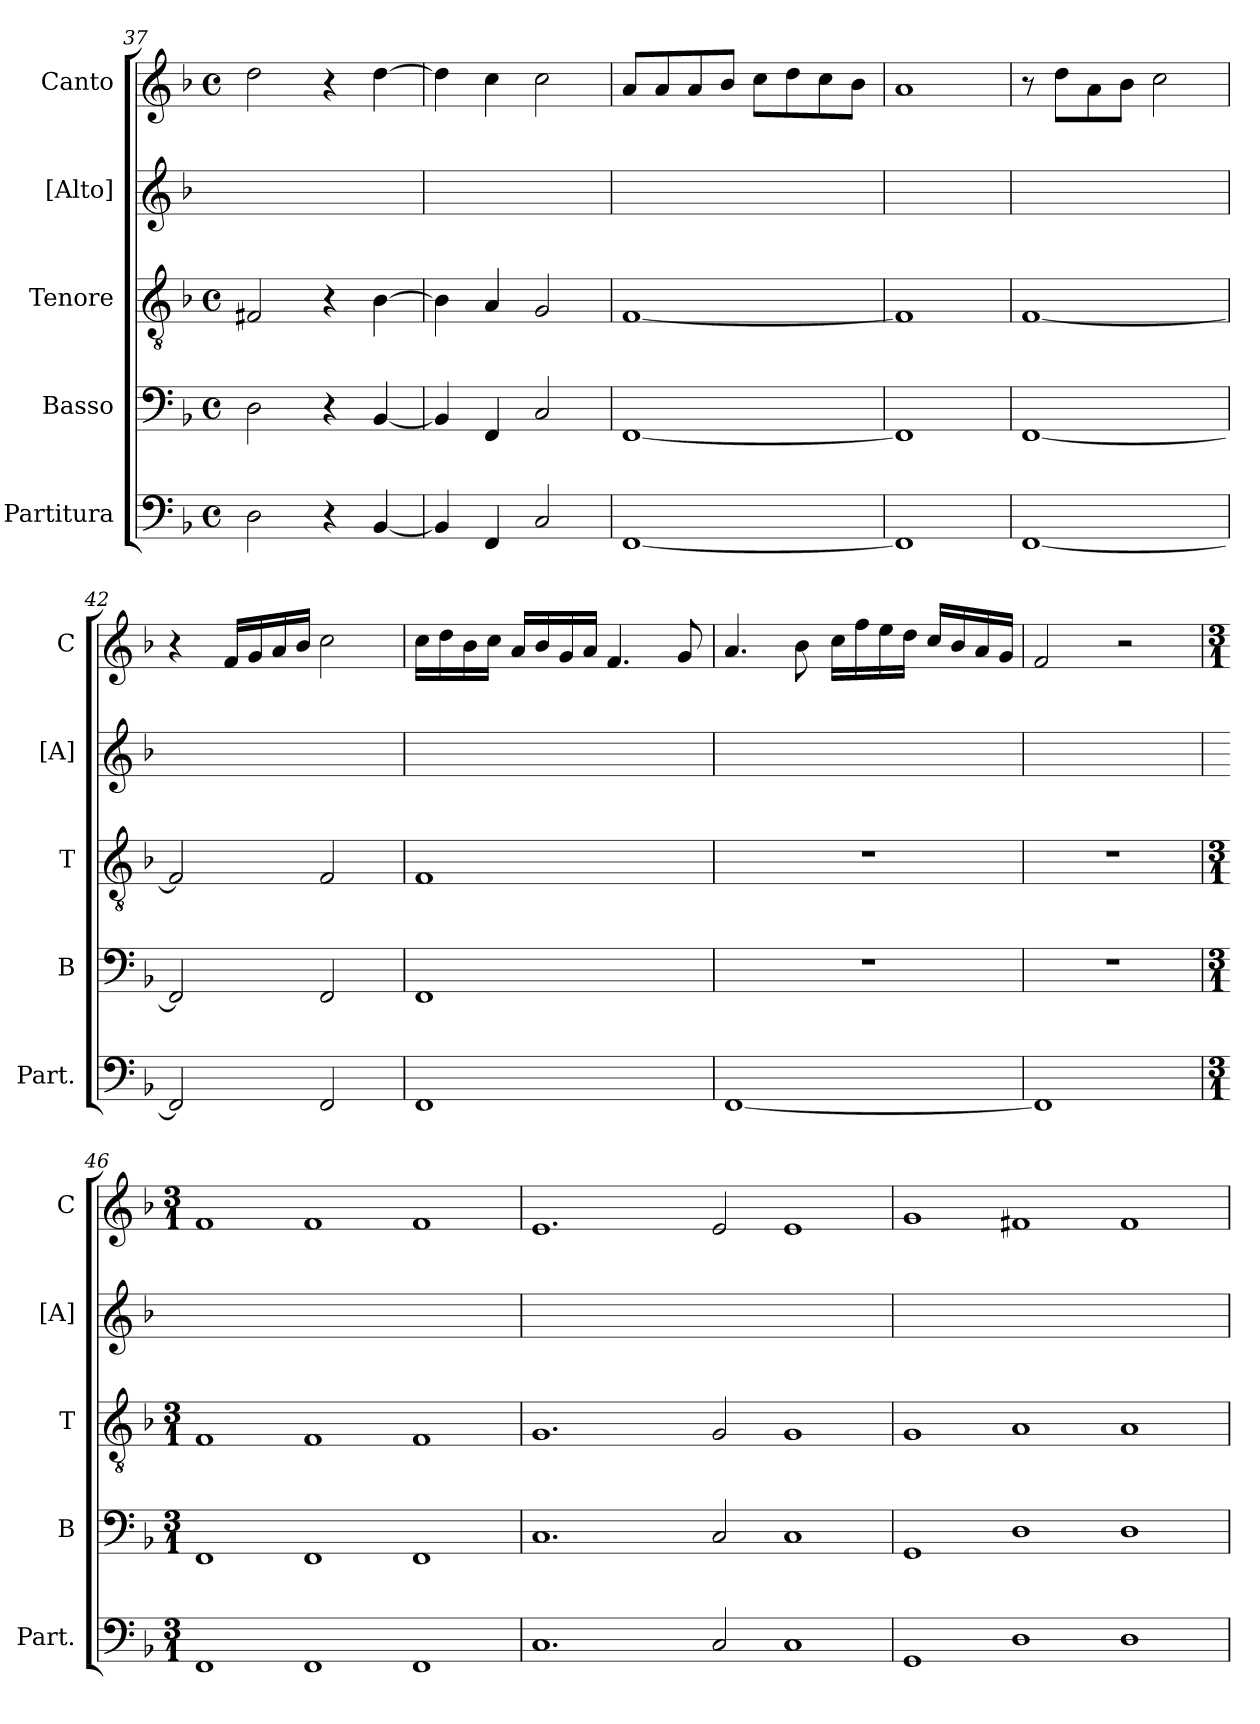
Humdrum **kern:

**kern	**kern	**kern	**kern	**kern
*part5	*part4	*part3	*part2	*part1
*staff5	*staff4	*staff3	*staff2	*staff1
*I"Partitura	*I"Basso	*I"Tenore	*I"[Alto]	*I"Canto
*I'Part.	*I'B	*I'T	*I'[A]	*I'C
*clefF4	*clefF4	*clefGv2	*clefG2	*clefG2
*k[b-]	*k[b-]	*k[b-]	*k[b-]	*k[b-]
*F:	*F:	*F:	*F:	*F:
*M4/4	*M4/4	*M4/4	*	*M4/4
*met(c)	*met(c)	*met(c)	*	*met(c)
=37	=37	=37	=37	=37
2D\	2D\	2F#X/	1ryy	2dd\
4r	4r	4r	.	4r
[4BB-/	[4BB-/	[4B-\	.	[4dd\
=38	=38	=38	=38	=38
4BB-/]	4BB-/]	4B-\]	1ryy	4dd\]
4FF/	4FF/	4A/	.	4cc\
2C/	2C/	2G/	.	2cc\
=39	=39	=39	=39	=39
[1FF	[1FF	[1F	1ryy	8a/L
.	.	.	.	8a/
.	.	.	.	8a/
.	.	.	.	8b-/J
.	.	.	.	8cc\L
.	.	.	.	8dd\
.	.	.	.	8cc\
.	.	.	.	8b-\J
=40	=40	=40	=40	=40
1FF]	1FF]	1F]	1ryy	1a
=41	=41	=41	=41	=41
[1FF	[1FF	[1F	1ryy	8r
.	.	.	.	8dd\L
.	.	.	.	8a\
.	.	.	.	8b-\J
.	.	.	.	2cc\
=42	=42	=42	=42	=42
2FF/]	2FF/]	2F/]	1ryy	4r
.	.	.	.	16f/LL
.	.	.	.	16g/
.	.	.	.	16a/
.	.	.	.	16b-/JJ
2FF/	2FF/	2F/	.	2cc\
=43	=43	=43	=43	=43
1FF	1FF	1F	1ryy	16cc\LL
.	.	.	.	16dd\
.	.	.	.	16b-\
.	.	.	.	16cc\JJ
.	.	.	.	16a/LL
.	.	.	.	16b-/
.	.	.	.	16g/
.	.	.	.	16a/JJ
.	.	.	.	4.f/
.	.	.	.	8g/
=44	=44	=44	=44	=44
[1FF	1r	1r	1ryy	4.a/
.	.	.	.	8b-\
.	.	.	.	16cc\LL
.	.	.	.	16ff\
.	.	.	.	16ee\
.	.	.	.	16dd\JJ
.	.	.	.	16cc/LL
.	.	.	.	16b-/
.	.	.	.	16a/
.	.	.	.	16g/JJ
=45	=45	=45	=45	=45
1FF]	1r	1r	1ryy	2f/
.	.	.	.	2r
=46	=46	=46	=46	=46
*M3/1	*M3/1	*M3/1	*	*M3/1
*	*	*	*	*MM480
1FF	1FF	1F	1ryy	1f
1FF	1FF	1F	0ryy	1f
1FF	1FF	1F	.	1f
=47	=47	=47	=47	=47
1.C	1.C	1.G	1ryy	1.e
.	.	.	0ryy	.
2C/	2C/	2G/	.	2e/
1C	1C	1G	.	1e
=48	=48	=48	=48	=48
1GG	1GG	1G	1ryy	1g
1D	1D	1A	0ryy	1f#X
1D	1D	1A	.	1f#
=	=	=	=	=
*-	*-	*-	*-	*-
